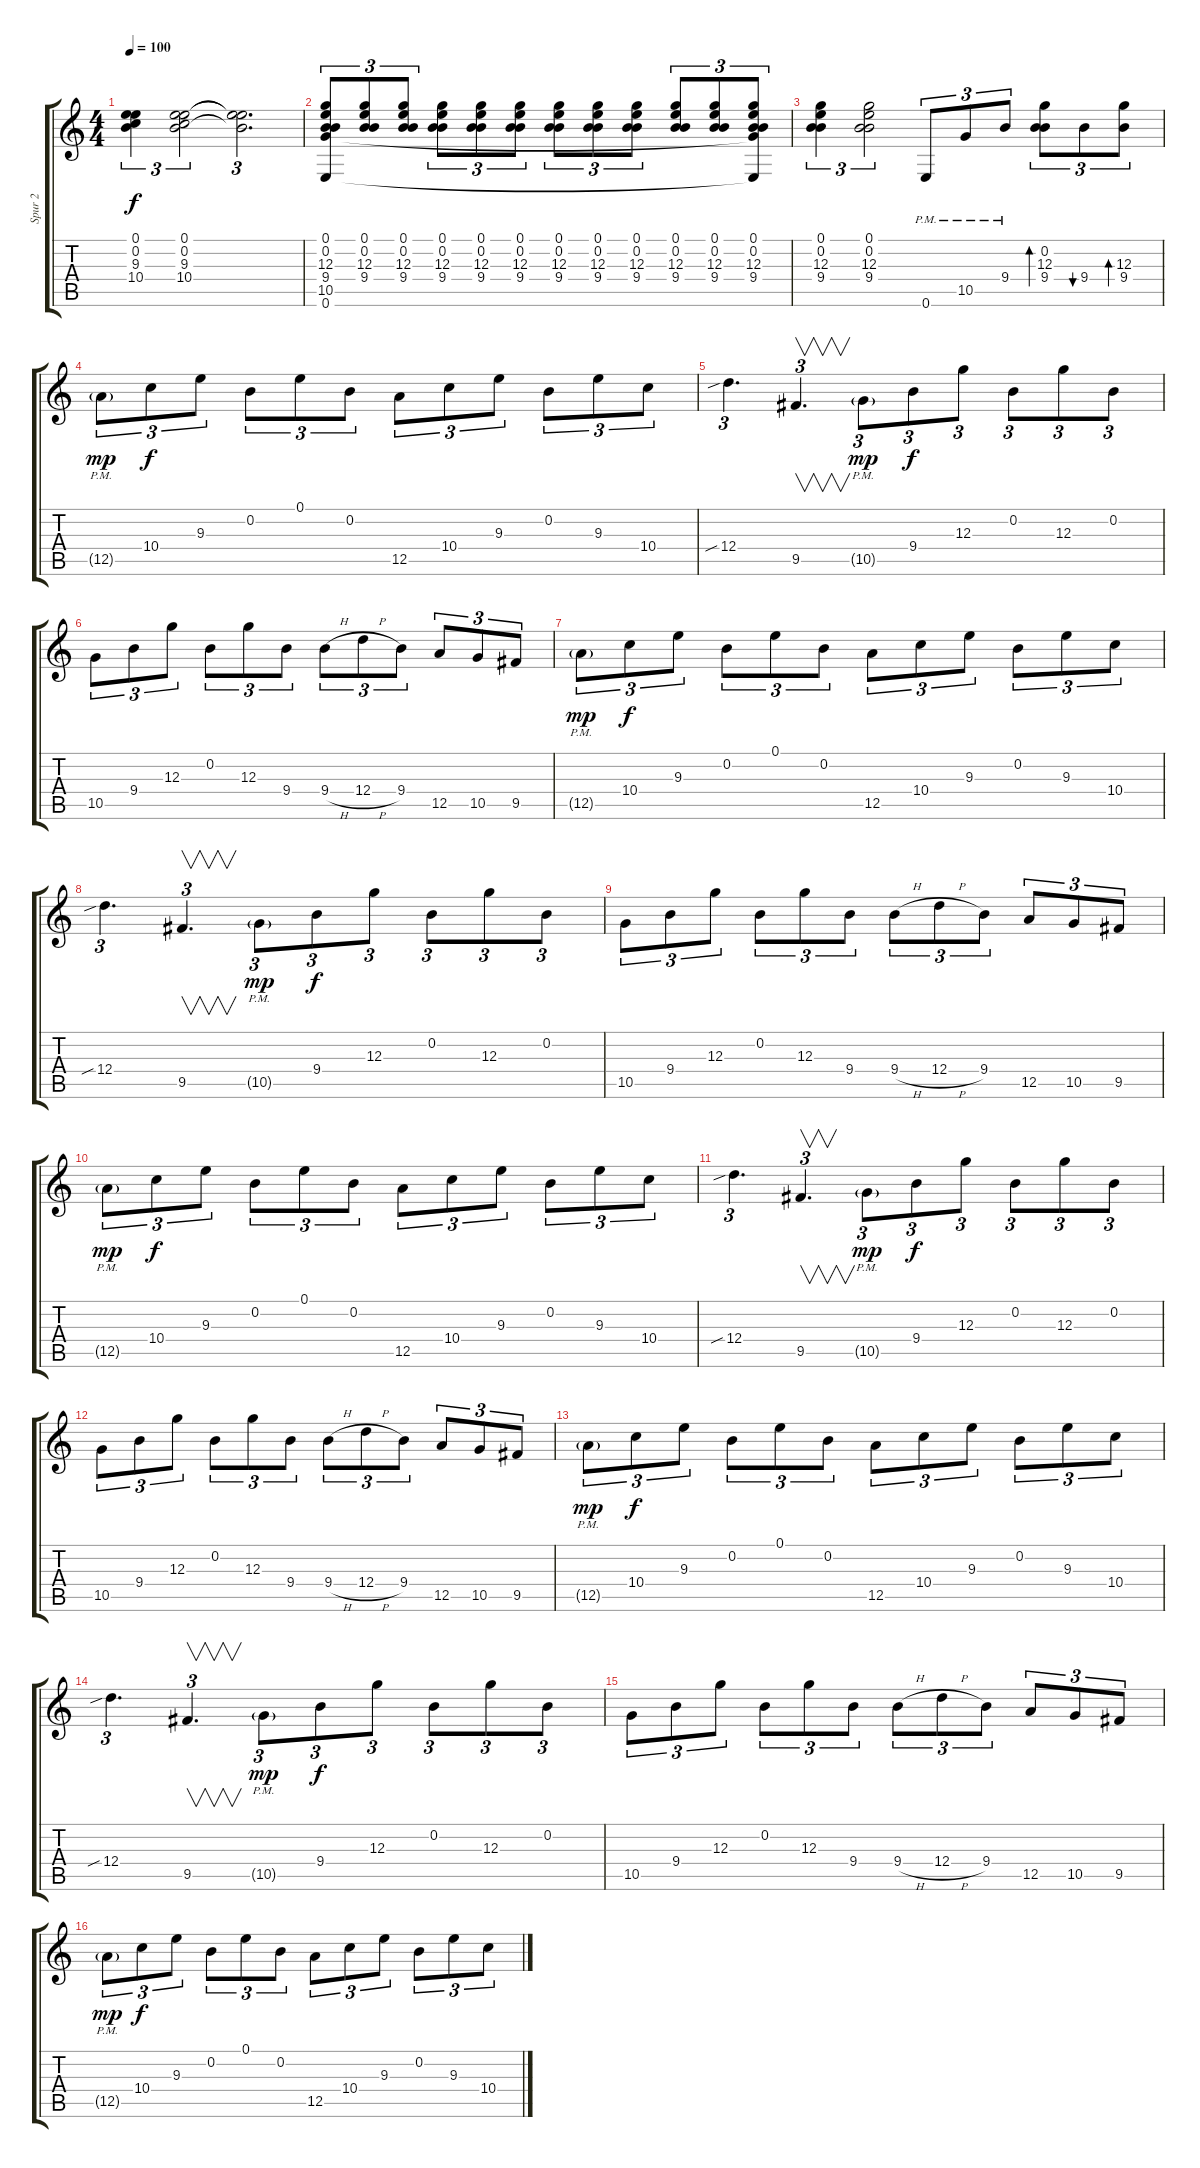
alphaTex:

\track ("Spur 2" "Spur 2") {instrument distortionguitar}
\staff {score tabs}
\tuning (E4 B3 G3 D3 A2 E2) {hide}
\ts (4 4)
\tempo 100
\clef g2
\ks c
(0.1 0.2 9.3 10.4).4{tu (3 2) dy f} (0.1 0.2 9.3 10.4).2{tu (3 2)} (0.1{t} 0.2{t} 9.3{t}).2{d tu (3 2)} |
(0.1 0.2 12.3 9.4 10.5 0.6).8{tu (3 2)} (0.1 0.2 12.3 9.4).8{tu (3 2)} (0.1 0.2 12.3 9.4).8{tu (3 2)} (0.1 0.2 12.3 9.4).8{tu (3 2)} (0.1 0.2 12.3 9.4).8{tu (3 2)} (0.1 0.2 12.3 9.4).8{tu (3 2)} (0.1 0.2 12.3 9.4).8{tu (3 2)} (0.1 0.2 12.3 9.4).8{tu (3 2)} (0.1 0.2 12.3 9.4).8{tu (3 2)} (0.1 0.2 12.3 9.4).8{tu (3 2)} (0.1 0.2 12.3 9.4).8{tu (3 2)} (0.1 0.2 12.3 9.4 10.5{t} 0.6{t}).8{tu (3 2)} |
(0.1 0.2 12.3 9.4).4{tu (3 2)} (0.1 0.2 12.3 9.4).2{tu (3 2)} 0.6{pm}.8{tu (3 2)} 10.5{pm}.8{tu (3 2)} 9.4{pm}.8{tu (3 2)} (0.2 12.3 9.4).8{tu (3 2) bd 120} 9.4.8{tu (3 2) bu 120} (12.3 9.4).8{tu (3 2) bd 120} |
12.5{g pm}.8{tu (3 2) dy mp} 10.4.8{tu (3 2) dy f} 9.3.8{tu (3 2)} 0.2.8{tu (3 2)} 0.1.8{tu (3 2)} 0.2.8{tu (3 2)} 12.5.8{tu (3 2)} 10.4.8{tu (3 2)} 9.3.8{tu (3 2)} 0.2.8{tu (3 2)} 9.3.8{tu (3 2)} 10.4.8{tu (3 2)} |
12.4{sib}.4{d tu (3 2)} 9.5.4{v d tu (3 2)} 10.5{g pm}.8{tu (3 2) dy mp} 9.4.8{tu (3 2) dy f} 12.3.8{tu (3 2)} 0.2.8{tu (3 2)} 12.3.8{tu (3 2)} 0.2.8{tu (3 2)} |
10.5.8{tu (3 2)} 9.4.8{tu (3 2)} 12.3.8{tu (3 2)} 0.2.8{tu (3 2)} 12.3.8{tu (3 2)} 9.4.8{tu (3 2)} 9.4{h}.8{tu (3 2)} 12.4{h}.8{tu (3 2)} 9.4.8{tu (3 2)} 12.5.8{tu (3 2)} 10.5.8{tu (3 2)} 9.5.8{tu (3 2)} |
12.5{g pm}.8{tu (3 2) dy mp} 10.4.8{tu (3 2) dy f} 9.3.8{tu (3 2)} 0.2.8{tu (3 2)} 0.1.8{tu (3 2)} 0.2.8{tu (3 2)} 12.5.8{tu (3 2)} 10.4.8{tu (3 2)} 9.3.8{tu (3 2)} 0.2.8{tu (3 2)} 9.3.8{tu (3 2)} 10.4.8{tu (3 2)} |
12.4{sib}.4{d tu (3 2)} 9.5.4{v d tu (3 2)} 10.5{g pm}.8{tu (3 2) dy mp} 9.4.8{tu (3 2) dy f} 12.3.8{tu (3 2)} 0.2.8{tu (3 2)} 12.3.8{tu (3 2)} 0.2.8{tu (3 2)} |
10.5.8{tu (3 2)} 9.4.8{tu (3 2)} 12.3.8{tu (3 2)} 0.2.8{tu (3 2)} 12.3.8{tu (3 2)} 9.4.8{tu (3 2)} 9.4{h}.8{tu (3 2)} 12.4{h}.8{tu (3 2)} 9.4.8{tu (3 2)} 12.5.8{tu (3 2)} 10.5.8{tu (3 2)} 9.5.8{tu (3 2)} |
12.5{g pm}.8{tu (3 2) dy mp} 10.4.8{tu (3 2) dy f} 9.3.8{tu (3 2)} 0.2.8{tu (3 2)} 0.1.8{tu (3 2)} 0.2.8{tu (3 2)} 12.5.8{tu (3 2)} 10.4.8{tu (3 2)} 9.3.8{tu (3 2)} 0.2.8{tu (3 2)} 9.3.8{tu (3 2)} 10.4.8{tu (3 2)} |
12.4{sib}.4{d tu (3 2)} 9.5.4{v d tu (3 2)} 10.5{g pm}.8{tu (3 2) dy mp} 9.4.8{tu (3 2) dy f} 12.3.8{tu (3 2)} 0.2.8{tu (3 2)} 12.3.8{tu (3 2)} 0.2.8{tu (3 2)} |
10.5.8{tu (3 2)} 9.4.8{tu (3 2)} 12.3.8{tu (3 2)} 0.2.8{tu (3 2)} 12.3.8{tu (3 2)} 9.4.8{tu (3 2)} 9.4{h}.8{tu (3 2)} 12.4{h}.8{tu (3 2)} 9.4.8{tu (3 2)} 12.5.8{tu (3 2)} 10.5.8{tu (3 2)} 9.5.8{tu (3 2)} |
12.5{g pm}.8{tu (3 2) dy mp} 10.4.8{tu (3 2) dy f} 9.3.8{tu (3 2)} 0.2.8{tu (3 2)} 0.1.8{tu (3 2)} 0.2.8{tu (3 2)} 12.5.8{tu (3 2)} 10.4.8{tu (3 2)} 9.3.8{tu (3 2)} 0.2.8{tu (3 2)} 9.3.8{tu (3 2)} 10.4.8{tu (3 2)} |
12.4{sib}.4{d tu (3 2)} 9.5.4{v d tu (3 2)} 10.5{g pm}.8{tu (3 2) dy mp} 9.4.8{tu (3 2) dy f} 12.3.8{tu (3 2)} 0.2.8{tu (3 2)} 12.3.8{tu (3 2)} 0.2.8{tu (3 2)} |
10.5.8{tu (3 2)} 9.4.8{tu (3 2)} 12.3.8{tu (3 2)} 0.2.8{tu (3 2)} 12.3.8{tu (3 2)} 9.4.8{tu (3 2)} 9.4{h}.8{tu (3 2)} 12.4{h}.8{tu (3 2)} 9.4.8{tu (3 2)} 12.5.8{tu (3 2)} 10.5.8{tu (3 2)} 9.5.8{tu (3 2)} |
12.5{g pm}.8{tu (3 2) dy mp} 10.4.8{tu (3 2) dy f} 9.3.8{tu (3 2)} 0.2.8{tu (3 2)} 0.1.8{tu (3 2)} 0.2.8{tu (3 2)} 12.5.8{tu (3 2)} 10.4.8{tu (3 2)} 9.3.8{tu (3 2)} 0.2.8{tu (3 2)} 9.3.8{tu (3 2)} 10.4.8{tu (3 2)}
